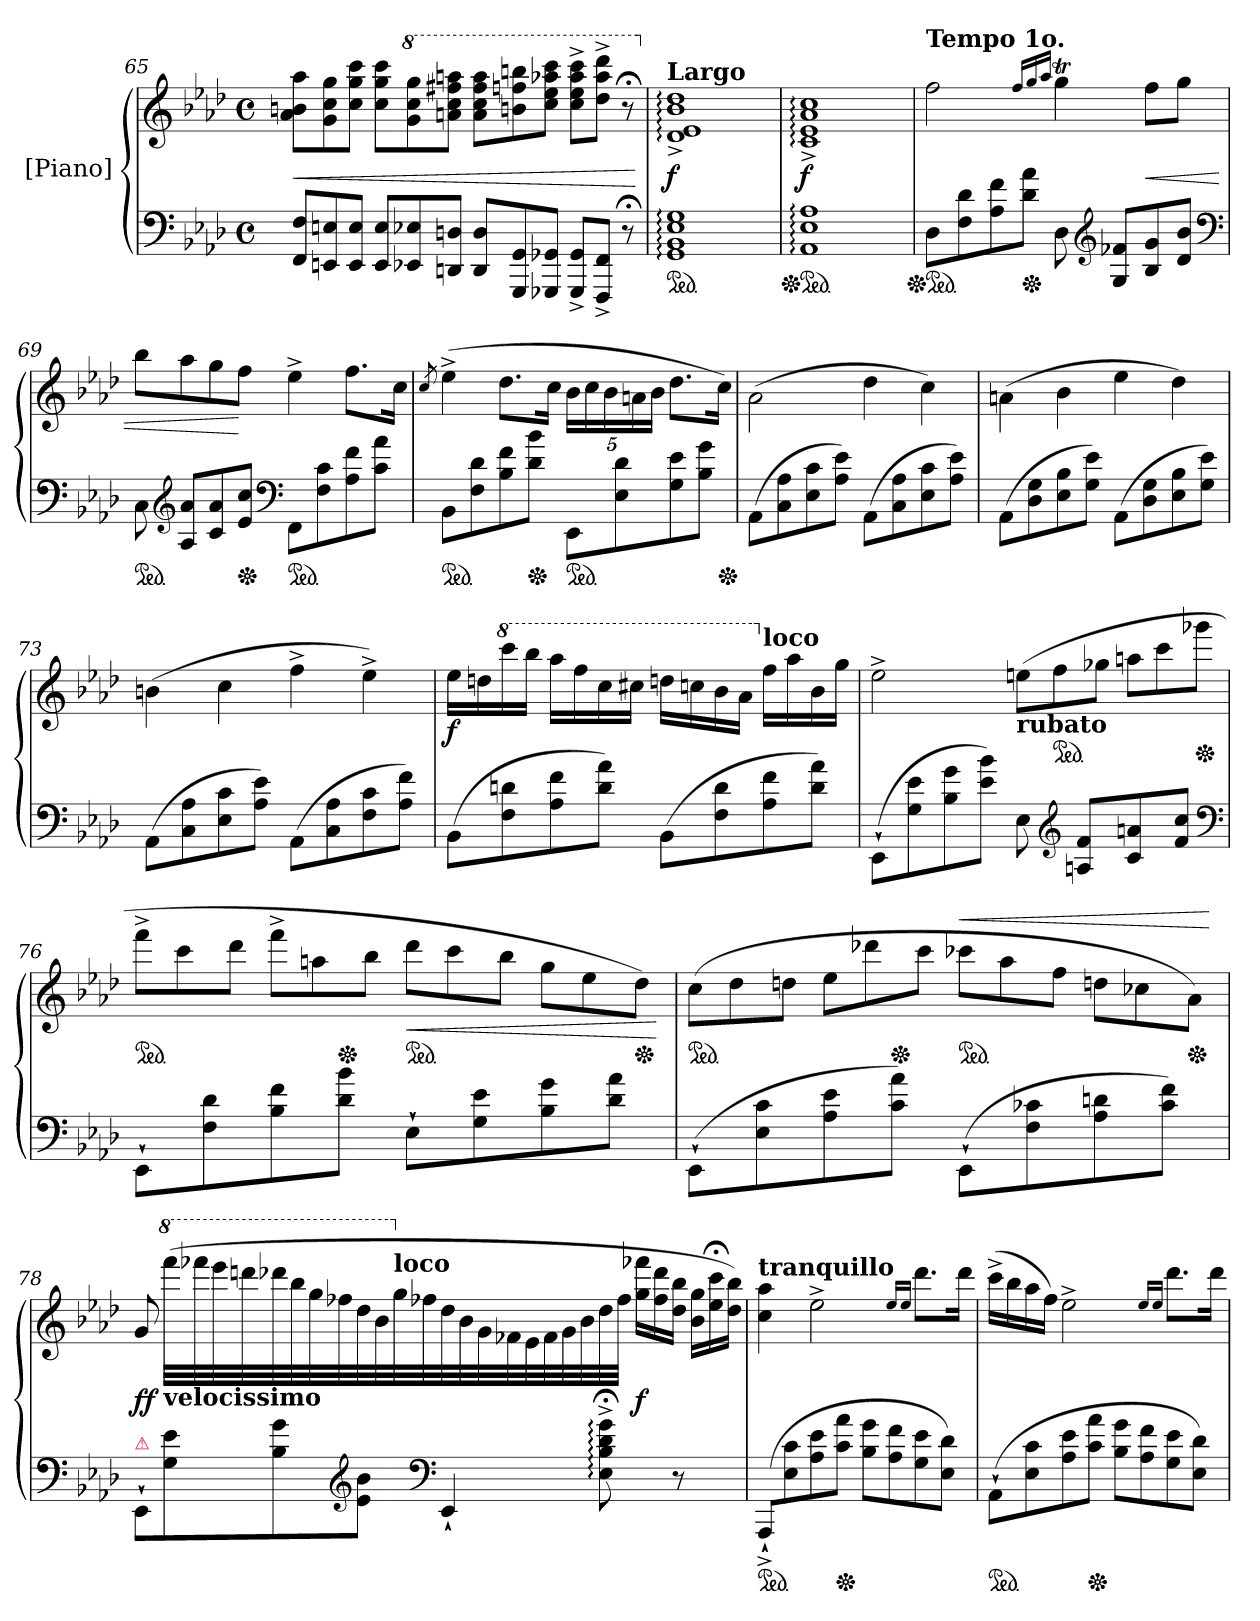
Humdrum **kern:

**kern	**kern	**dynam
*part2	*part1	*part1
*staff2	*staff1	*staff1
*I"[Piano]	*I"[Piano]	*
*clefF4	*clefG2	*
*k[b-e-a-d-]	*k[b-e-a-d-]	*
*A-:	*A-:	*
*M4/4	*M4/4	*
*met(c)	*met(c)	*
*Xtuplet	*Xtuplet	*
=65	=65	=65
!	!	!LO:HP:b
12FF/ 12F/L	12a-\ 12bn\ 12aa-\L	<
12EEn/ 12En/	12g\ 12cc\ 12gg\	.
12EE/ 12E/J	12cc\ 12gg\ 12ccc\J	.
12EE/ 12E/L	12cc\ 12gg\ 12ccc\L	.
*	*8va	*
12EE-X/ 12E-X/	12gg\ 12ccc\ 12ggg\	.
12DDn/ 12Dn/J	12aan\ 12ccc\ 12fff#X\ 12aaan\J	.
12DD/ 12D/L	12aa\ 12ccc\ 12fff#\ 12aaa\L	.
12GGG/ 12GG/	12bbn\ 12fffn\ 12bbbn\	.
12GGG-X/ 12GG-X/J	12ccc\ 12eee-\ 12aaa-X\ 12cccc\J	.
12GGG-^>/ 12GG-^>/L	12ccc^\ 12eee-^\ 12aaa-^\ 12cccc^\L	.
12FFF^>/ 12FF^>/J	12ddd-^\ 12aaa-^\ 12dddd-^\J	.
12r;<	12r;<	.
.	.	[
=66	=66	=66
*	*X8va	*
!	!LO:TX:a:B:t=Largo	!
*ped	*	*
1GG: 1BB-: 1E-: 1G:	1d-:^> 1e-:^> 1b-:^> 1dd-:^>	f
=67	=67	=67
*Xped	*	*
*ped	*	*
1AA-: 1E-: 1A-:	1c:^> 1e-:^> 1a-:^> 1cc:^>	f
=68	=68	=68
!	!LO:TX:a:B:t=Tempo 1o.	!
*Xped	*	*
*ped	*	*
8D-\L	2ff\	.
8F\ 8d-\	.	.
8A-\ 8f\	.	.
*Xped	*	*
8d-\ 8a-\J	.	.
.	16qqff/LL	.
.	16qqgg/	.
.	16qqaa-/JJ	.
8D-\	4ggt\	.
*clefG2	*	*
8G/ 8f-X/L	.	.
!	!	!LO:HP:b
8B-/ 8g/	8ff\L	<
8d-/ 8b-/J	8gg\J	.
*clefF4	*	*
=69	=69	=69
*ped	*	*
8C\	8bb-\L	.
*clefG2	*	*
8A-/ 8a-/L	8aa-\	.
8c/ 8a-/	8gg\	.
*Xped	*	*
8e-/ 8cc/J	8ff\J	[
*clefF4	*	*
*ped	*	*
8FF\L	4ee-^\	.
8F\ 8c\	.	.
8A-\ 8f\	8.ff\L	.
8c\ 8a-\J	.	.
.	16cc\Jk	.
=70	=70	=70
.	8qcc/	.
*ped	*	*
8BB-\L	(4ee-^\	.
8F\ 8d-\	.	.
8B-\ 8f\	8.dd-\L	.
*Xped	*	*
8d-\ 8b-\J	.	.
.	16cc\Jk	.
*	*tuplet	*
*ped	*	*
8EE-\L	20b-\LL	.
.	20cc\	.
.	20b-\	.
8E-\ 8d-\	.	.
.	20an\	.
.	20b-\JJ	.
8G\ 8e-\	8.dd-\L	.
8B-\ 8g\J	.	.
.	16cc\Jk)	.
*Xped	*	*
=71	=71	=71
(8AA-\L	(2a-\	.
8C\ 8A-\	.	.
8E-\ 8c\	.	.
8A-\ 8e-\J)	.	.
(8AA-\L	4dd-\	.
8C\ 8A-\	.	.
8E-\ 8c\	4cc\)	.
8A-\ 8e-\J)	.	.
=72	=72	=72
(8AA-\L	(4an\	.
8D-\ 8G\	.	.
8E-\ 8B-\	4b-\	.
8G\ 8e-\J)	.	.
(8AA-\L	4ee-\	.
8D-\ 8G\	.	.
8E-\ 8B-\	4dd-\)	.
8G\ 8e-\J)	.	.
=73	=73	=73
(8AA-\L	(4bn\	.
8C\ 8A-\	.	.
8E-\ 8c\	4cc\	.
8A-\ 8e-\J)	.	.
(8AA-\L	4ff^\	.
8C\ 8A-\	.	.
8F\ 8c\	4ee-^\)	.
8A-\ 8f\J)	.	.
=74	=74	=74
(8BB-\L	16ee-\LL	f
.	16ddn\	.
*	*8va	*
8F\ 8dn\	16cccc\	.
.	16bbb-\JJ	.
8A-\ 8f\	16aaa-\LL	.
.	16fff\	.
8d\ 8a-\J)	16ccc\	.
.	16ccc#X\JJ	.
(8BB-\L	16dddn\LL	.
.	16cccn\	.
8F\ 8d\	16bb-\	.
.	16aa-\JJ	.
*	*X8va	*
!	!LO:TX:a:B:t=loco	!
8A-\ 8f\	16ff\LL	.
.	16aa-\	.
8d\ 8a-\J)	16b-\	.
.	16gg\JJ	.
=75	=75	=75
(8EE-`\L	2ee-^\	.
8G\ 8e-\	.	.
8B-\ 8g\	.	.
8e-\ 8b-\J)	.	.
*	*Xtuplet	*
!	!LO:TX:b:B:t=rubato	!
8E-\	(12een\L	.
!	!LO:TX:t=cres	!
*	*ped	*
.	12ff\	.
*clefG2	*	*
8An/ 8f/L	.	.
.	12gg-X\J	.
8c/ 8an/	12aan\L	.
.	12ccc\	.
8f/ 8cc/J	.	.
*	*Xped	*
.	12ggg-X\J	.
*clefF4	*	*
=76	=76	=76
*	*ped	*
*	*^	*
8EE-`\L	12fff^\L	4.ryy	.
.	12ccc\	.	.
8F\ 8d-\	.	.	.
.	12ddd-\J	.	.
8B-\ 8f\	12fff^<\L	.	.
.	12aan\	.	.
*	*Xped	*	*
8d-\ 8b-\J	.	2ryy	.
.	12bb-\J	.	.
!	!	!	!LO:HP:b
*	*ped	*	*
8E-`\L	12ddd-\L	.	<
.	12ccc\	.	.
8G\ 8e-\	.	.	.
.	12bb-\J	.	.
8B-\ 8g\	12gg\L	.	.
.	12ee-\	.	.
8d-\ 8a-\J	.	8ryy	.
*	*Xped	*	*
.	12dd-\J)	.	.
.	.	.	[
=77	=77	=77	=77
*	*ped	*	*
(8EE-`\L	(12cc\L	4.ryy	.
.	12dd-\	.	.
8E-\ 8c\	.	.	.
.	12ddn\J	.	.
8A-\ 8e-\	12ee-\L	.	.
.	12ddd-X\	.	.
*	*Xped	*	*
8c\ 8a-\J)	.	2ryy	.
.	12ccc\J	.	.
!	!	!	!LO:HP:a
*	*ped	*	*
(8EE-`\L	12ccc-X\L	.	<
.	12aa-\	.	.
8F\ 8c-X\	.	.	.
.	12ff\J	.	.
8A-\ 8dn\	12ddn\L	.	.
.	12cc-X\	.	.
8c-\ 8f\J)	.	8ryy	.
*	*Xped	*	*
.	12a-\J)	.	.
.	.	.	[
=78	=78	=78	=78
!LO:TX:a:color=crimson:t=⚠	!	!	!
*	*v	*v	*
8EE-`/L	8g/	ff
*	*8va	*
!	!LO:TX:b:B:t=velocissimo	!
8G\ 8e-\	(32ffff\LLL	.
.	32ffff-X\	.
.	32eeee-\	.
.	32ddddn\	.
8B-\ 8g\	32dddd-X\	.
.	32bbb-\	.
.	32ggg\	.
.	32fff-X\	.
*clefG2	*	*
8e-\ 8b-\J	32ddd-\	.
.	32bb-\	.
*	*X8va	*
!	!LO:TX:a:B:t=loco	!
.	32gg	.
.	32ff-X\	.
*clefF4	*	*
4EE-`/	32dd-\	.
.	32b-\	.
.	32g\	.
.	32f-X\	.
.	32e-\	.
.	32f-\	.
.	32g\	.
.	32b-\	.
8E-;:^<\ 8B-;:^<\ 8d-;:^<\ 8g;:^<\	32dd-\	.
.	32ff-\JJJ	.
!	!LO:N:vis=16	!
.	32gg\ 32fff-X\LL	f
!	!LO:N:vis=16	!
.	32ff-\ 32ddd-\	.
!	!LO:N:vis=16	!
8r	32dd-\ 32bb-\JJ	.
!	!LO:N:vis=16	!
.	32b-\ 32gg\LL	.
!	!LO:N:vis=16	!
.	32ee-;<\ 32ccc;<\	.
!	!LO:N:vis=16	!
.	32dd-\ 32bb-\JJ)	.
=79	=79	=79
!	!LO:TX:a:B:t=tranquillo	!
!LO:TX:a:color=crimson:t=⚠	!	!
*ped	*	*
(8AAA-`<^/L	4cc\ 4aa-\	.
8E-\ 8c\	.	.
8A-\ 8e-\	2ee-^\	.
*Xped	*	*
8c\ 8a-\J	.	.
8B-\ 8g\L	.	.
8A-\ 8f\	.	.
.	16qqee-/LL	.
.	16qqee-/JJ	.
8G\ 8e-\	8.ddd-\L	.
8E-\ 8d-\J)	.	.
.	16ddd-\Jk	.
=80	=80	=80
*ped	*	*
(8AA-`\L	(16ccc^\LL	.
.	16bb-\	.
8E-\ 8c\	16aa-\	.
.	16ff\JJ)	.
8A-\ 8e-\	2ee-^\	.
*Xped	*	*
8c\ 8a-\J	.	.
8B-\ 8g\L	.	.
8A-\ 8f\	.	.
.	16qqee-/LL	.
.	16qqee-/JJ	.
8G\ 8e-\	8.ddd-\L	.
8E-\ 8d-\J)	.	.
.	16ddd-\Jk	.
=	=	=
*-	*-	*-
